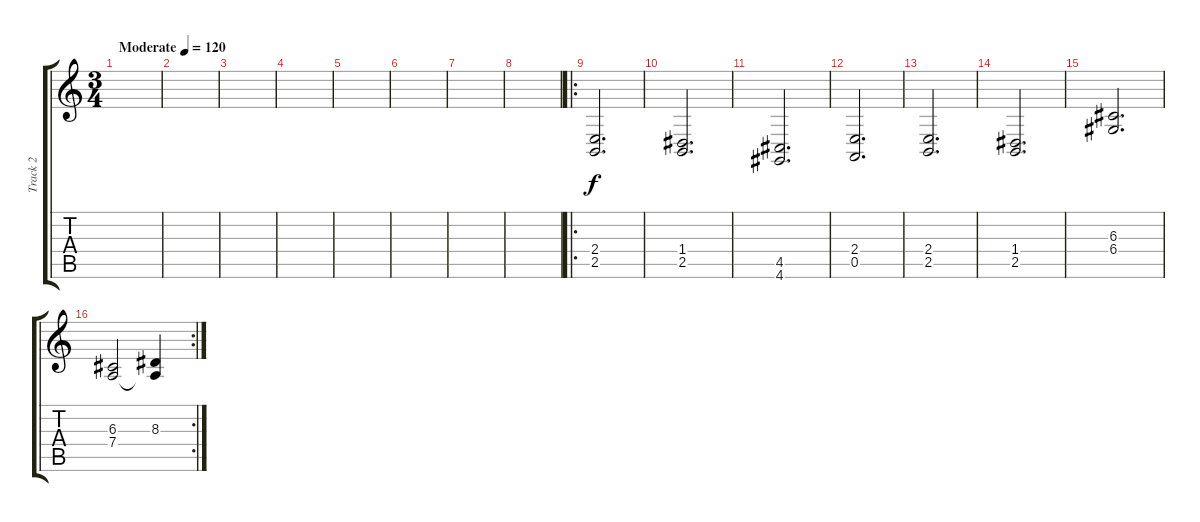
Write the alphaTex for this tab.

\track ("Track 2" "Track 2") {instrument churchorgan}
\staff {score tabs}
\tuning (E4 B3 G3 D3 A2 E2) {hide}
\ts (3 4)
\tempo (120 "Moderate")
\clef g2
\ks c
|
|
|
|
|
|
|
|
\ro
(2.4 2.5).2{d} |
(1.4 2.5).2{d} |
(4.5 4.6).2{d} |
(2.4 0.5).2{d} |
(2.4 2.5).2{d} |
(1.4 2.5).2{d} |
(6.3 6.4).2{d} |
\rc 2
(6.3 7.4).2 (8.3 7.4{t}).4
